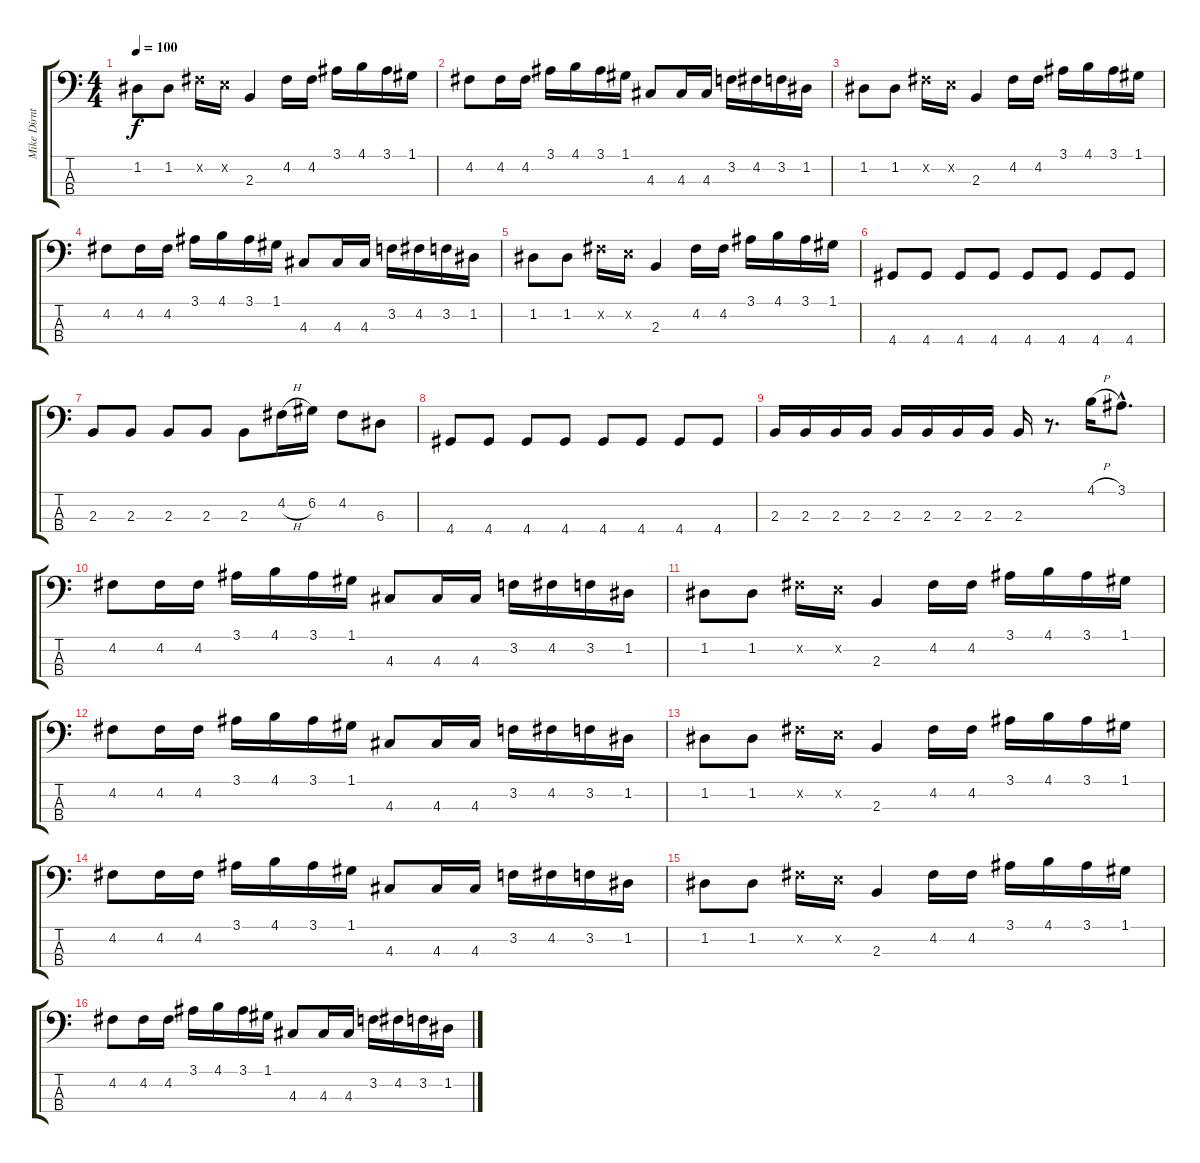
\track ("Mike Dirnt" "Mike Dirnt") {instrument electricbassfinger}
\staff {score tabs}
\tuning (G2 D2 A1 E1) {hide}
\ts (4 4)
\tempo 100
\clef f4
\ks c
1.2.8{dy f} 1.2.8 4.2{x}.16 2.2{x}.16 2.3.4 4.2.16 4.2.16 3.1.16 4.1.16 3.1.16 1.1.16 |
4.2.8 4.2.16 4.2.16 3.1.16 4.1.16 3.1.16 1.1.16 4.3.8 4.3.16 4.3.16 3.2.16 4.2.16 3.2.16 1.2.16 |
1.2.8 1.2.8 4.2{x}.16 2.2{x}.16 2.3.4 4.2.16 4.2.16 3.1.16 4.1.16 3.1.16 1.1.16 |
4.2.8 4.2.16 4.2.16 3.1.16 4.1.16 3.1.16 1.1.16 4.3.8 4.3.16 4.3.16 3.2.16 4.2.16 3.2.16 1.2.16 |
1.2.8 1.2.8 4.2{x}.16 2.2{x}.16 2.3.4 4.2.16 4.2.16 3.1.16 4.1.16 3.1.16 1.1.16 |
4.4.8 4.4.8 4.4.8 4.4.8 4.4.8 4.4.8 4.4.8 4.4.8 |
2.3.8 2.3.8 2.3.8 2.3.8 2.3.8 4.2{h}.16 6.2.16 4.2.8 6.3.8 |
4.4.8 4.4.8 4.4.8 4.4.8 4.4.8 4.4.8 4.4.8 4.4.8 |
2.3.16 2.3.16 2.3.16 2.3.16 2.3.16 2.3.16 2.3.16 2.3.16 2.3.16 r.8{d} 4.1{h}.16 3.1{hac}.8{d} |
4.2.8 4.2.16 4.2.16 3.1.16 4.1.16 3.1.16 1.1.16 4.3.8 4.3.16 4.3.16 3.2.16 4.2.16 3.2.16 1.2.16 |
1.2.8 1.2.8 4.2{x}.16 2.2{x}.16 2.3.4 4.2.16 4.2.16 3.1.16 4.1.16 3.1.16 1.1.16 |
4.2.8 4.2.16 4.2.16 3.1.16 4.1.16 3.1.16 1.1.16 4.3.8 4.3.16 4.3.16 3.2.16 4.2.16 3.2.16 1.2.16 |
1.2.8 1.2.8 4.2{x}.16 2.2{x}.16 2.3.4 4.2.16 4.2.16 3.1.16 4.1.16 3.1.16 1.1.16 |
4.2.8 4.2.16 4.2.16 3.1.16 4.1.16 3.1.16 1.1.16 4.3.8 4.3.16 4.3.16 3.2.16 4.2.16 3.2.16 1.2.16 |
1.2.8 1.2.8 4.2{x}.16 2.2{x}.16 2.3.4 4.2.16 4.2.16 3.1.16 4.1.16 3.1.16 1.1.16 |
4.2.8 4.2.16 4.2.16 3.1.16 4.1.16 3.1.16 1.1.16 4.3.8 4.3.16 4.3.16 3.2.16 4.2.16 3.2.16 1.2.16
